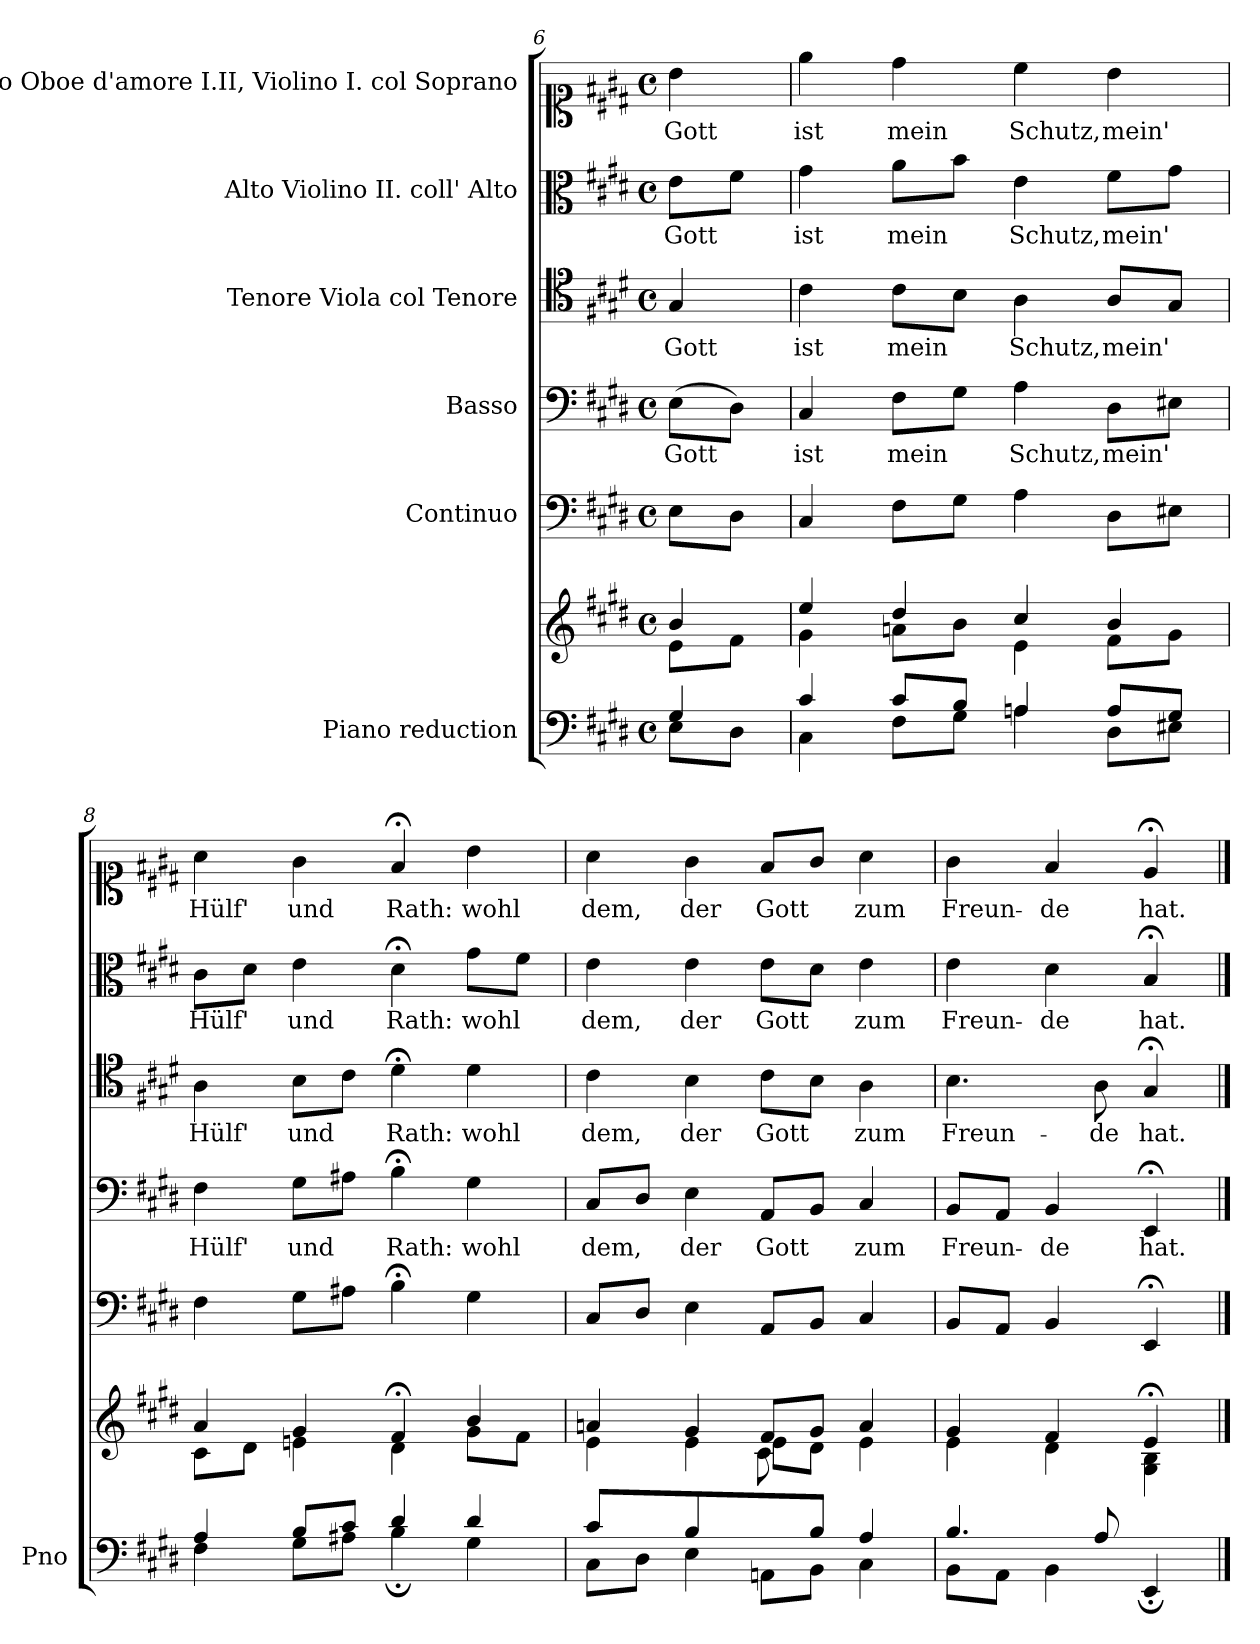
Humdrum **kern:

**kern	**kern	**kern	**kern	**text	**kern	**text	**kern	**text	**kern	**text
*part6	*part6	*part5	*part4	*part4	*part3	*part3	*part2	*part2	*part1	*part1
*staff7	*staff6	*staff5	*staff4	*staff4	*staff3	*staff3	*staff2	*staff2	*staff1	*staff1
*I"Piano reduction	*	*I"Continuo	*I"Basso	*	*I"Tenore Viola col Tenore	*	*I"Alto Violino II. coll' Alto	*	*I"Soprano Oboe d'amore I.II, Violino I. col Soprano	*
*I'Pno	*	*	*	*	*	*	*	*	*	*
!!LO:LB:g=z
*clefF4	*clefG2	*clefF4	*clefF4	*	*clefC4	*	*clefC3	*	*clefC1	*
*k[f#c#g#d#]	*k[f#c#g#d#]	*k[f#c#g#d#]	*k[f#c#g#d#]	*	*k[f#c#g#d#]	*	*k[f#c#g#d#]	*	*k[f#c#g#d#]	*
*M4/4	*M4/4	*M4/4	*M4/4	*	*M4/4	*	*M4/4	*	*M4/4	*
*met(c)	*met(c)	*met(c)	*met(c)	*	*met(c)	*	*met(c)	*	*met(c)	*
=6	=6	=6	=6	=6	=6	=6	=6	=6	=6	=6
*^	*^	*	*	*	*	*	*	*	*	*
!	!	!	!	!	!	!LO:LY:b	!	!LO:LY:b	!	!LO:LY:b	!	!LO:LY:b
4G#/	8E\L	4b/	8e\L	8E\L	(>8E\L	Gott	4G#/	Gott	8e\L	Gott	4b\	Gott
.	8D#\J	.	8f#\J	8D#\J	8D#\J)	.	.	.	8f#\J	.	.	.
=7	=7	=7	=7	=7	=7	=7	=7	=7	=7	=7	=7	=7
!	!	!	!	!	!	!LO:LY:b	!	!LO:LY:b	!	!LO:LY:b	!	!LO:LY:b
4c#/	4C#\	4ee/	4g#\	4C#/	4C#/	ist	4c#\	ist	4g#\	ist	4ee\	ist
!	!	!	!	!	!	!LO:LY:b	!	!LO:LY:b	!	!LO:LY:b	!	!LO:LY:b
8c#/L	8F#\L	4dd#/	8an\L	8F#\L	8F#\L	mein	8c#\L	mein	8a\L	mein	4dd#\	mein
8B/J	8G#\J	.	8b\J	8G#\J	8G#\J	.	8B\J	.	8b\J	.	.	.
!	!	!	!	!	!	!LO:LY:b	!	!LO:LY:b	!	!LO:LY:b	!	!LO:LY:b
4An/	4A\	4cc#/	4e\	4A\	4A\	Schutz,	4A\	Schutz,	4e\	Schutz,	4cc#\	Schutz,
!	!	!	!	!	!	!LO:LY:b	!	!LO:LY:b	!	!LO:LY:b	!	!LO:LY:b
8A/L	8D#\L	4b/	8f#\L	8D#\L	8D#\L	mein'	8A/L	mein'	8f#\L	mein'	4b\	mein'
8G#/J	8E#X\J	.	8g#\J	8E#X\J	8E#X\J	.	8G#/J	.	8g#\J	.	.	.
=8	=8	=8	=8	=8	=8	=8	=8	=8	=8	=8	=8	=8
!	!	!	!	!	!	!LO:LY:b	!	!LO:LY:b	!	!LO:LY:b	!	!LO:LY:b
4A/	4F#\	4a/	8c#\L	4F#\	4F#\	Hülf'	4A\	Hülf'	8c#\L	Hülf'	4a\	Hülf'
.	.	.	8d#\J	.	.	.	.	.	8d#\J	.	.	.
!	!	!	!	!	!	!LO:LY:b	!	!LO:LY:b	!	!LO:LY:b	!	!LO:LY:b
8B/L	8G#\L	4g#/	4en\	8G#\L	8G#\L	und	8B\L	und	4e\	und	4g#\	und
8c#/J	8A#X\J	.	.	8A#X\J	8A#X\J	.	8c#\J	.	.	.	.	.
!	!	!	!	!	!	!LO:LY:b	!	!LO:LY:b	!	!LO:LY:b	!	!LO:LY:b
4d#/	4B;\	4f#;</	4d#\	4B;<\	4B;<\	Rath:	4d#;<\	Rath:	4d#;<\	Rath:	4f#;</	Rath:
!	!	!	!	!	!	!LO:LY:b	!	!LO:LY:b	!	!LO:LY:b	!	!LO:LY:b
4d#/	4G#\	4b/	8g#\L	4G#\	4G#\	wohl	4d#\	wohl	8g#\L	wohl	4b\	wohl
.	.	.	8f#\J	.	.	.	.	.	8f#\J	.	.	.
=9	=9	=9	=9	=9	=9	=9	=9	=9	=9	=9	=9	=9
*	*	*	*^	*	*	*	*	*	*	*	*	*
!	!	!	!	!	!	!	!LO:LY:b	!	!LO:LY:b	!	!LO:LY:b	!	!LO:LY:b
4c#/	8C#\L	4an/	4e\	2ryy	8C#/L	8C#/L	dem,	4c#\	dem,	4e\	dem,	4a\	dem,
.	8D#\J	.	.	.	8D#/J	8D#/J	.	.	.	.	.	.	.
!	!	!	!	!	!	!	!LO:LY:b	!	!LO:LY:b	!	!LO:LY:b	!	!LO:LY:b
4B/	4E\	4g#/	4e\	.	4E\	4E\	der	4B\	der	4e\	der	4g#\	der
!	!	!	!	!	!	!	!LO:LY:b	!	!LO:LY:b	!	!LO:LY:b	!	!LO:LY:b
8ryy	8AAn\L	8f#/L	8e\L	8c#\L	8AA/L	8AA/L	Gott	8c#\L	Gott	8e\L	Gott	8f#/L	Gott
8B/J	8BB\J	8g#/J	8d#\J	4.ryy	8BB/J	8BB/J	.	8B\J	.	8d#\J	.	8g#/J	.
!	!	!	!	!	!	!	!LO:LY:b	!	!LO:LY:b	!	!LO:LY:b	!	!LO:LY:b
4A/	4C#\	4a/	4e\	.	4C#/	4C#/	zum	4A\	zum	4e\	zum	4a\	zum
*	*	*	*v	*v	*	*	*	*	*	*	*	*	*
=10	=10	=10	=10	=10	=10	=10	=10	=10	=10	=10	=10	=10
!	!	!	!	!	!	!LO:LY:b	!	!LO:LY:b	!	!LO:LY:b	!	!LO:LY:b
4.B/	8BB\L	4g#/	4e\	8BB/L	8BB/L	Freun-	4.B\	Freun-	4e\	Freun-	4g#\	Freun-
.	8AA\J	.	.	8AA/J	8AA/J	.	.	.	.	.	.	.
!	!	!	!	!	!	!LO:LY:b	!	!	!	!LO:LY:b	!	!LO:LY:b
.	4BB\	4f#/	4d#\	4BB/	4BB/	-de	.	.	4d#\	-de	4f#/	-de
!	!	!	!	!	!	!	!	!LO:LY:b	!	!	!	!
8A/	.	.	.	.	.	.	8A\	-de	.	.	.	.
!	!	!	!	!	!	!LO:LY:b	!	!LO:LY:b	!	!LO:LY:b	!	!LO:LY:b
4ryy	4EE;/	4e;</	4G#\ 4B\	4EE;</	4EE;</	hat.	4G#;</	hat.	4B;</	hat.	4e;</	hat.
*v	*v	*	*	*	*	*	*	*	*	*	*	*
*	*v	*v	*	*	*	*	*	*	*	*	*
==	==	==	==	==	==	==	==	==	==	==
*-	*-	*-	*-	*-	*-	*-	*-	*-	*-	*-
